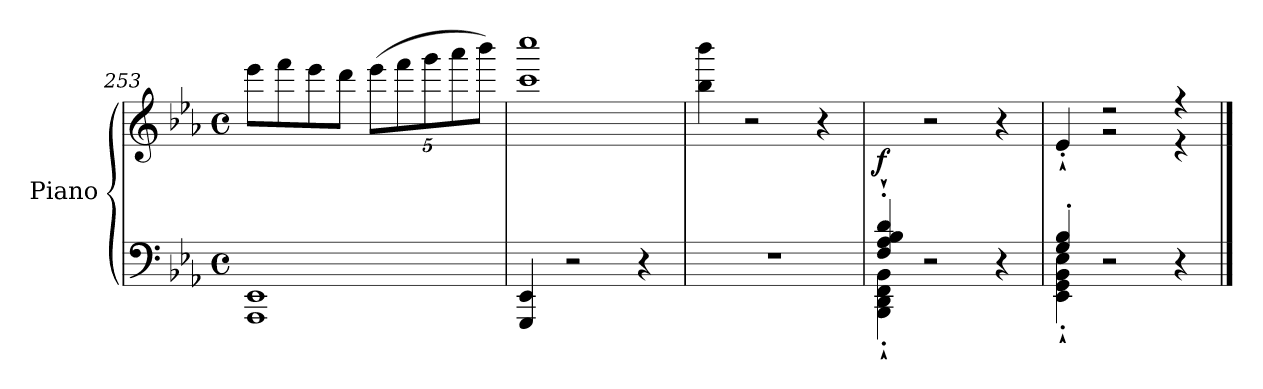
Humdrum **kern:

**kern	**kern	**dynam
*part1	*part1	*part1
*staff2	*staff1	*staff1/2
*I"Piano	*	*
*I'Pno	*	*
!!LO:PB:g=z
*clefF4	*clefG2	*
*k[b-e-a-]	*k[b-e-a-]	*
*M4/4	*M4/4	*
*met(c)	*met(c)	*
=253	=253	=253
1AAA- 1EE-	8eee-\L	.
.	8fff\	.
.	8eee-\	.
.	8ddd\J	.
*	*Xbrackettup	*
.	(>10eee-\L	.
.	10fff\	.
.	10ggg\	.
.	10aaa-\	.
.	10bbb-\J)	.
=254	=254	=254
!	!	!LO:DY:b
4GGG/ 4EE-/	1ccc 1cccc	other-dynamics
2r	.	.
4r	.	.
=255	=255	=255
1r	4bb-\ 4bbb-\	.
.	2r	.
.	4r	.
=256	=256	=256
*^	*	*
!	!	!	!LO:DY:b
4F/'` 4A-/'` 4B-/'` 4d/'`	4BBB-\'` 4DD\'` 4FF\'` 4BB-\'`	4ryy	f
2.ryy	2r	2r	.
.	4r	4r	.
=257	=257	=257	=257
*	*	*^	*
4G/' 4B-/'	4EE-\'` 4GG\'` 4BB-\'` 4E-\'`	4e-'`/	4ryy	.
2.ryy	2r	2r	2r	.
.	4r	4r	4r	.
*v	*v	*	*	*
*	*v	*v	*
==	==	==
*-	*-	*-
